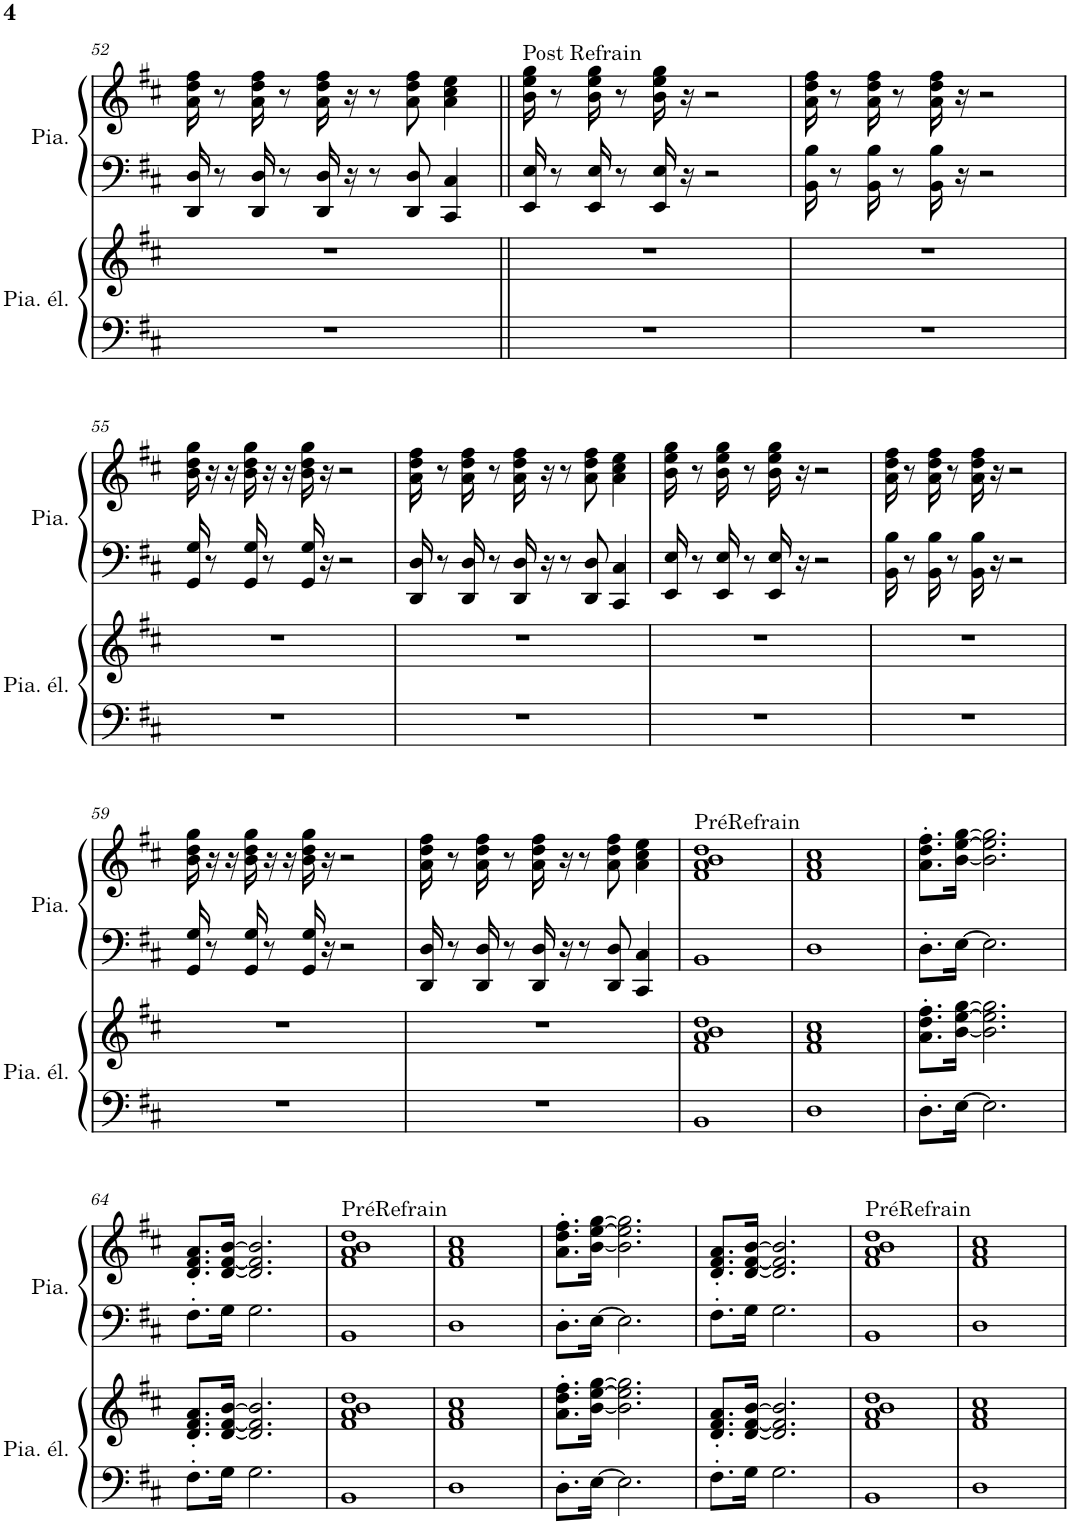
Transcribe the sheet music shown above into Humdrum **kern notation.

**kern	**kern	**kern	**kern
*part2	*part2	*part1	*part1
*staff4	*staff3	*staff2	*staff1
*I"Piano électrique	*	*I"Piano	*
*I'Pia. él.	*	*I'Pia.	*
!!LO:PB:g=z
*clefF4	*clefG2	*clefF4	*clefG2
*k[f#c#]	*k[f#c#]	*k[f#c#]	*k[f#c#]
*M4/4	*M4/4	*M4/4	*M4/4
=52	=52	=52	=52
1r	1r	16DD/ 16D/	16a\ 16dd\ 16ff#\
.	.	8r	8r
.	.	16DD/ 16D/	16a\ 16dd\ 16ff#\
.	.	8r	8r
.	.	16DD/ 16D/	16a\ 16dd\ 16ff#\
.	.	16r	16r
.	.	8r	8r
.	.	8DD/ 8D/	8a\ 8dd\ 8ff#\
.	.	4CC#/ 4C#/	4a\ 4cc#\ 4ee\
=53||	=53||	=53||	=53||
!	!	!	!LO:TX:a:t=Post Refrain
1r	1r	16EE/ 16E/	16b\ 16ee\ 16gg\
.	.	8r	8r
.	.	16EE/ 16E/	16b\ 16ee\ 16gg\
.	.	8r	8r
.	.	16EE/ 16E/	16b\ 16ee\ 16gg\
.	.	16r	16r
.	.	2r	2r
=54	=54	=54	=54
1r	1r	16BB\ 16B\	16a\ 16dd\ 16ff#\
.	.	8r	8r
.	.	16BB\ 16B\	16a\ 16dd\ 16ff#\
.	.	8r	8r
.	.	16BB\ 16B\	16a\ 16dd\ 16ff#\
.	.	16r	16r
.	.	2r	2r
!!LO:LB:g=z
=55	=55	=55	=55
1r	1r	16GG/ 16G/	16b\ 16dd\ 16gg\
.	.	8r	16r
.	.	.	16r
.	.	16GG/ 16G/	16b\ 16dd\ 16gg\
.	.	8r	16r
.	.	.	16r
.	.	16GG/ 16G/	16b\ 16dd\ 16gg\
.	.	16r	16r
.	.	2r	2r
=56	=56	=56	=56
1r	1r	16DD/ 16D/	16a\ 16dd\ 16ff#\
.	.	8r	8r
.	.	16DD/ 16D/	16a\ 16dd\ 16ff#\
.	.	8r	8r
.	.	16DD/ 16D/	16a\ 16dd\ 16ff#\
.	.	16r	16r
.	.	8r	8r
.	.	8DD/ 8D/	8a\ 8dd\ 8ff#\
.	.	4CC#/ 4C#/	4a\ 4cc#\ 4ee\
=57	=57	=57	=57
1r	1r	16EE/ 16E/	16b\ 16ee\ 16gg\
.	.	8r	8r
.	.	16EE/ 16E/	16b\ 16ee\ 16gg\
.	.	8r	8r
.	.	16EE/ 16E/	16b\ 16ee\ 16gg\
.	.	16r	16r
.	.	2r	2r
=58	=58	=58	=58
1r	1r	16BB\ 16B\	16a\ 16dd\ 16ff#\
.	.	8r	8r
.	.	16BB\ 16B\	16a\ 16dd\ 16ff#\
.	.	8r	8r
.	.	16BB\ 16B\	16a\ 16dd\ 16ff#\
.	.	16r	16r
.	.	2r	2r
!!LO:LB:g=z
=59	=59	=59	=59
1r	1r	16GG/ 16G/	16b\ 16dd\ 16gg\
.	.	8r	16r
.	.	.	16r
.	.	16GG/ 16G/	16b\ 16dd\ 16gg\
.	.	8r	16r
.	.	.	16r
.	.	16GG/ 16G/	16b\ 16dd\ 16gg\
.	.	16r	16r
.	.	2r	2r
=60	=60	=60	=60
1r	1r	16DD/ 16D/	16a\ 16dd\ 16ff#\
.	.	8r	8r
.	.	16DD/ 16D/	16a\ 16dd\ 16ff#\
.	.	8r	8r
.	.	16DD/ 16D/	16a\ 16dd\ 16ff#\
.	.	16r	16r
.	.	8r	8r
.	.	8DD/ 8D/	8a\ 8dd\ 8ff#\
.	.	4CC#/ 4C#/	4a\ 4cc#\ 4ee\
=61	=61	=61	=61
!	!	!	!LO:TX:a:t=PréRefrain
1BB	1f# 1a 1b 1dd	1BB	1f# 1a 1b 1dd
=62	=62	=62	=62
1D	1f# 1a 1cc#	1D	1f# 1a 1cc#
=63	=63	=63	=63
8.D'\L	8.a\' 8.dd\' 8.ff#\'L	8.D'\L	8.a\' 8.dd\' 8.ff#\'L
[16E\Jk	[16b\ [16ee\ [16gg\Jk	[16E\Jk	[16b\ [16ee\ [16gg\Jk
2.E\]	2.b\] 2.ee\] 2.gg\]	2.E\]	2.b\] 2.ee\] 2.gg\]
!!LO:LB:g=z
=64	=64	=64	=64
8.F#'\L	8.d/' 8.f#/' 8.a/'L	8.F#'\L	8.d/' 8.f#/' 8.a/'L
16G\Jk	[16d/ [16f#/ [16b/Jk	16G\Jk	[16d/ [16f#/ [16b/Jk
2.G\	2.d/] 2.f#/] 2.b/]	2.G\	2.d/] 2.f#/] 2.b/]
=65	=65	=65	=65
!	!	!	!LO:TX:a:t=PréRefrain
1BB	1f# 1a 1b 1dd	1BB	1f# 1a 1b 1dd
=66	=66	=66	=66
1D	1f# 1a 1cc#	1D	1f# 1a 1cc#
=67	=67	=67	=67
8.D'\L	8.a\' 8.dd\' 8.ff#\'L	8.D'\L	8.a\' 8.dd\' 8.ff#\'L
[16E\Jk	[16b\ [16ee\ [16gg\Jk	[16E\Jk	[16b\ [16ee\ [16gg\Jk
2.E\]	2.b\] 2.ee\] 2.gg\]	2.E\]	2.b\] 2.ee\] 2.gg\]
=68	=68	=68	=68
8.F#'\L	8.d/' 8.f#/' 8.a/'L	8.F#'\L	8.d/' 8.f#/' 8.a/'L
16G\Jk	[16d/ [16f#/ [16b/Jk	16G\Jk	[16d/ [16f#/ [16b/Jk
2.G\	2.d/] 2.f#/] 2.b/]	2.G\	2.d/] 2.f#/] 2.b/]
=69	=69	=69	=69
!	!	!	!LO:TX:a:t=PréRefrain
1BB	1f# 1a 1b 1dd	1BB	1f# 1a 1b 1dd
=70	=70	=70	=70
1D	1f# 1a 1cc#	1D	1f# 1a 1cc#
=	=	=	=
*-	*-	*-	*-
